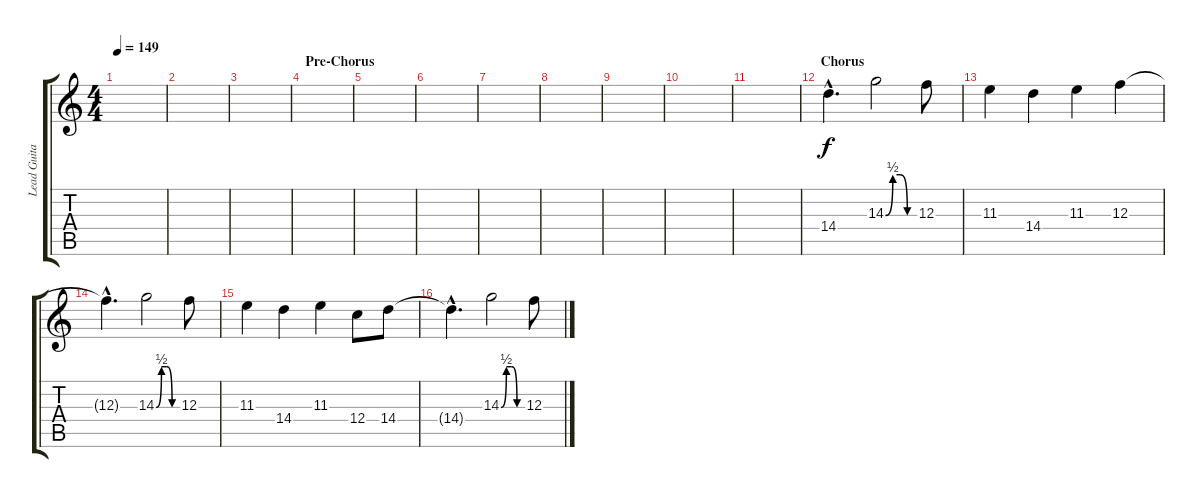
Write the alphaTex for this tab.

\track ("Lead Guitar" "Lead Guita") {instrument distortionguitar}
\staff {score tabs}
\tuning (D4 A3 F3 C3 G2 D2) {hide}
\ts (4 4)
\tempo 149
\clef g2
\ks c
|
|
|
\section ("" "Pre-Chorus")
|
|
|
|
|
|
|
|
\section ("" "Chorus")
14.4{hac}.4{d instrument distortionguitar} 14.3{be (custom 0 0 15 2 30 2 45 0 60 0)}.2 12.3.8 |
11.3.4 14.4.4 11.3.4 12.3.4 |
12.3{hac t}.4{d} 14.3{be (custom 0 0 15 2 30 2 45 0 60 0)}.2 12.3.8 |
11.3.4 14.4.4 11.3.4 12.4.8 14.4.8 |
14.4{hac t}.4{d} 14.3{be (custom 0 0 15 2 30 2 45 0 60 0)}.2 12.3.8
